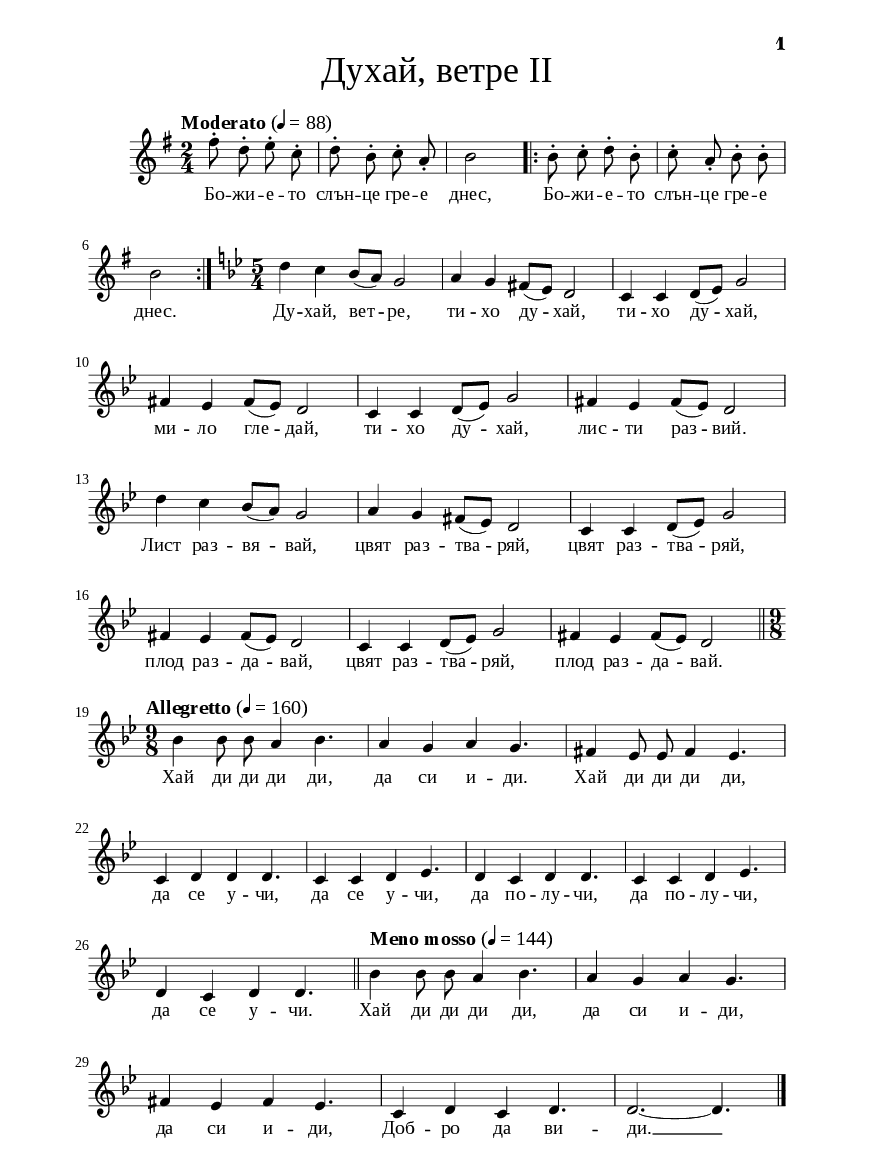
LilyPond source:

\version "2.24.4"

% include paper part and global functions
\include "include/globals.ily"

\bookpart {
  \label #'ref161
  \tocItem \markup "Духай, ветре II"
  \include "include/bookpart-paper.ily"
  \score {
    \include "include/score-layout.ily"

    \new Voice \absolute {
      \clef treble
      \key g \major
      \time 2/4
      \tempoFunc "Moderato" 4 "88"
      \autoBeamOff
      fis''8 -.  d''8 -.  e''8 -.
      c''8 -. | % 2
      d''8 -.  b'8 -.  c''8 -.
      a'8 -.  | % 3
      b'2 \repeat volta 2 {
        | % 4
        b'8 -. c''8 -.  d''8 -.
        b'8 -.  | % 5
        c''8 -. a'8 -.  b'8 -.
        b'8 -.  \break | % 6
        b'2
        | % 7
      }
      \key g \minor \time 5/4  % 7
      d''4 c''4  bes'8 ( [  a'8 ) ]
      g'2 | % 8
      a'4  g'4  fis'8 ( [  es'8 ) ]
      d'2 | % 9
      c'4  c'4  d'8 ( [  es'8 ) ]  g'2
      \break |
      fis'4  es'4  fis'8 ( [  es'8 ) ]
      d'2 | % 11
      c'4  c'4  d'8 ( [  es'8 ) ]  g'2
      | % 12
      fis'4  es'4  fis'8 ( [  es'8 ) ]
      d'2 \break | % 13
      d''4 c''4  bes'8 ( [  a'8 ) ]
      g'2 | % 14
      a'4  g'4  fis'8 ( [  es'8 ) ]
      d'2 | % 15
      c'4  c'4  d'8 ( [  es'8 ) ]  g'2
      \break | % 16
      fis'4  es'4  fis'8 ( [  es'8 ) ]
      d'2 | % 17
      c'4  c'4  d'8 ( [  es'8 ) ]  g'2
      | % 18
      fis'4  es'4  fis'8 ( [  es'8 ) ]
      d'2 \bar "||"
      \break | % 19
      \time 9/8  | % 19
      | % 19
      \tempoFunc "Allegretto" 4 "160"
      bes'4 bes'8 bes'8  a'4
      bes'4. |
      a'4  g'4  a'4  g'4. | % 21
      fis'4  es'8  es'8  fis'4  es'4.
      \break | % 22
      c'4  d'4  d'4  d'4. | % 23
      c'4  c'4  d'4  es'4. | % 24
      d'4  c'4  d'4  d'4. | % 25
      c'4  c'4  d'4  es'4. | \break % 26
      d'4  c'4  d'4  d'4. | % 27
      \tempoFunc "Meno mosso" 4 "144"
      \bar "||" bes'4 bes'8 bes'8  a'4
      bes'4. | % 28
      a'4  g'4  a'4  g'4. \break | % 29
      fis'4  es'4  fis'4  es'4. |
      c'4  d'4  c'4  d'4. | % 31
      d'2. ~  d'4. \bar "|."
    }

    \addlyrics {
      Бо -- жи -- е -- то слън -- це гре --
      е днес, Бо -- жи -- е -- то слън --
      це гре -- е днес. Ду -- хай, вет
      -- ре, ти -- хо ду  -- хай, ти
      -- хо ду  -- хай, ми -- ло гле
      -- дай, ти -- хо ду  -- хай,
      лис -- ти раз  -- вий. Лист раз
      -- вя  -- вай, цвят раз -- тва
      -- ряй, цвят раз -- тва  --
      ряй, плод раз -- да  -- вай,
      цвят раз -- тва  -- ряй, плод
      раз -- да  -- вай. Хай ди ди ди
      ди, да си и -- ди. Хай ди ди ди
      ди, да се у -- чи, да се у -- чи,
      да по -- лу -- чи, да по -- лу --
      чи, да се у -- чи. Хай ди ди ди
      ди, да си и -- ди, да си и -- ди,
      Доб -- ро да ви -- ди. __
    }

    \header {
      title = \titleFunc #'ref_desc_8 "Духай, ветре II" "Duhaj vetre II"
    }

    \midi{}

  } % score


} % bookpart

% Più mosso
%
